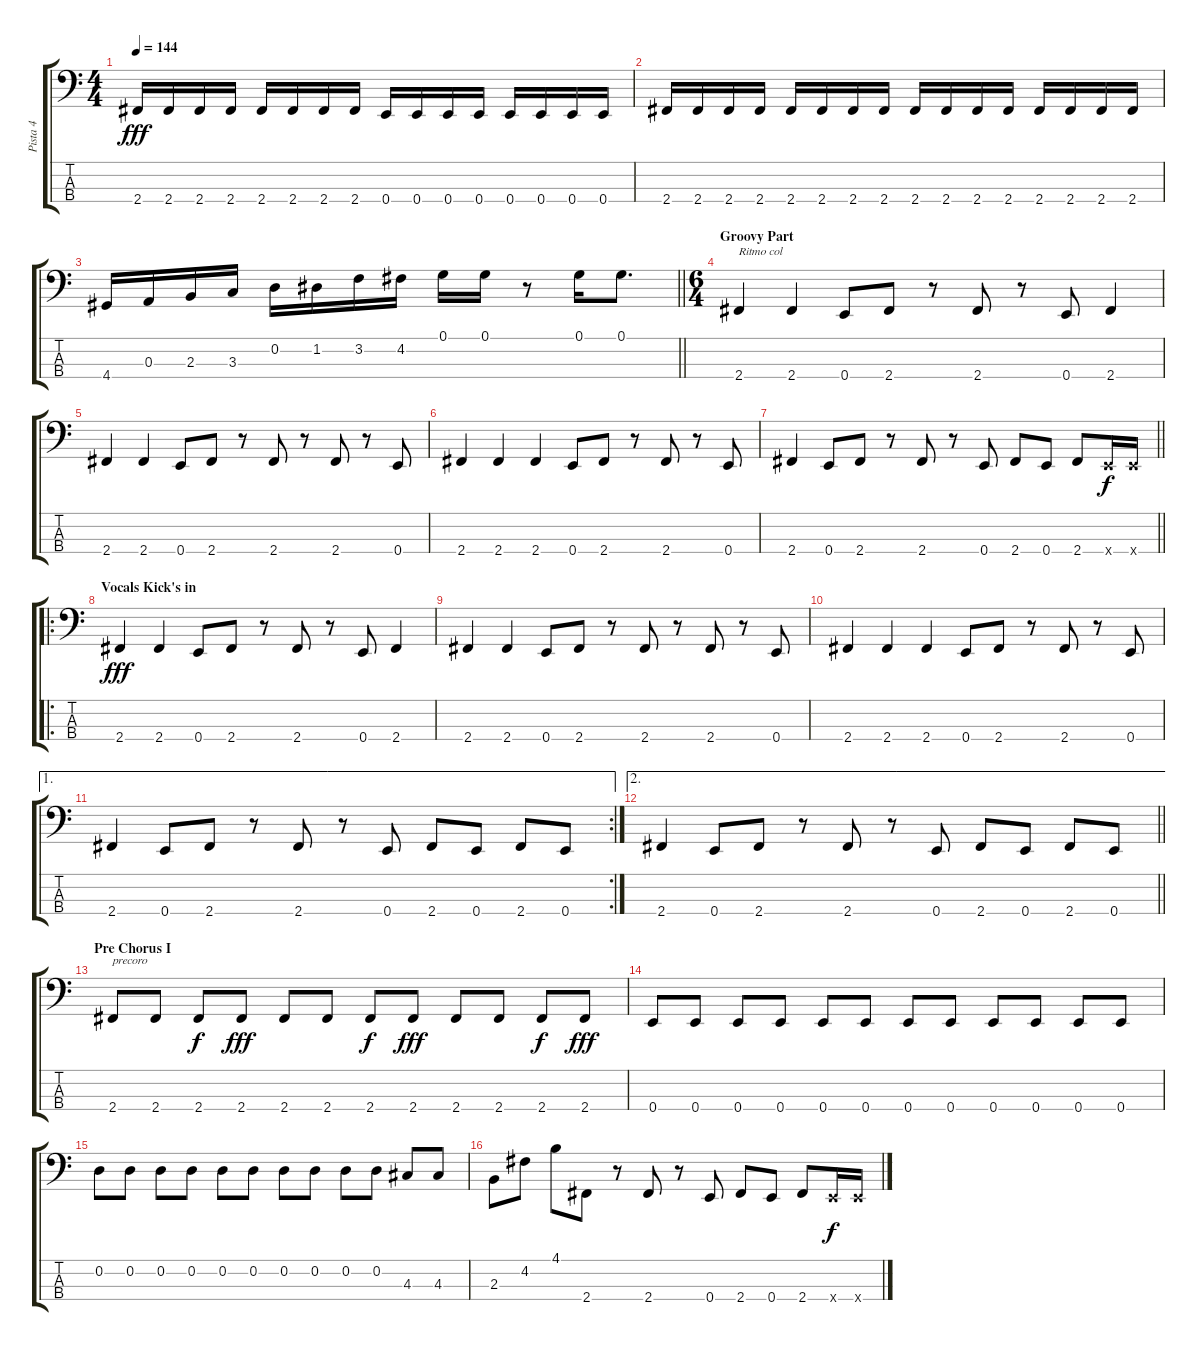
\track ("Pista 4" "Pista 4") {instrument electricbassfinger}
\staff {score tabs}
\tuning (G2 D2 A1 E1) {hide}
\ts (4 4)
\tempo 144
\clef f4
\ks c
2.4.16{dy fff} 2.4.16 2.4.16 2.4.16 2.4.16 2.4.16 2.4.16 2.4.16 0.4.16 0.4.16 0.4.16 0.4.16 0.4.16 0.4.16 0.4.16 0.4.16 |
2.4.16 2.4.16 2.4.16 2.4.16 2.4.16 2.4.16 2.4.16 2.4.16 2.4.16 2.4.16 2.4.16 2.4.16 2.4.16 2.4.16 2.4.16 2.4.16 |
\barLineRight lightlight
4.4.16 0.3.16 2.3.16 3.3.16 0.2.16 1.2.16 3.2.16 4.2.16 0.1.16 0.1.16 r.8 0.1.16 0.1.8{d} |
\ts (6 4)
\section ("" "Groovy Part")
2.4.4{txt "Ritmo col"} 2.4.4 0.4.8 2.4.8 r.8 2.4.8 r.8 0.4.8 2.4.4 |
2.4.4 2.4.4 0.4.8 2.4.8 r.8 2.4.8 r.8 2.4.8 r.8 0.4.8 |
2.4.4 2.4.4 2.4.4 0.4.8 2.4.8 r.8 2.4.8 r.8 0.4.8 |
\barLineRight lightlight
2.4.4 0.4.8 2.4.8 r.8 2.4.8 r.8 0.4.8 2.4.8 0.4.8 2.4.8 0.4{x}.16{dy f} 0.4{x}.16 |
\ro
\section ("" "Vocals Kick's in")
2.4.4{dy fff} 2.4.4 0.4.8 2.4.8 r.8 2.4.8 r.8 0.4.8 2.4.4 |
2.4.4 2.4.4 0.4.8 2.4.8 r.8 2.4.8 r.8 2.4.8 r.8 0.4.8 |
2.4.4 2.4.4 2.4.4 0.4.8 2.4.8 r.8 2.4.8 r.8 0.4.8 |
\ae 1
\rc 2
2.4.4 0.4.8 2.4.8 r.8 2.4.8 r.8 0.4.8 2.4.8 0.4.8 2.4.8 0.4.8 |
\ae 2
\barLineRight lightlight
2.4.4 0.4.8 2.4.8 r.8 2.4.8 r.8 0.4.8 2.4.8 0.4.8 2.4.8 0.4.8 |
\section ("" "Pre Chorus I")
2.4.8{txt "precoro"} 2.4.8 2.4.8{dy f} 2.4.8{dy fff} 2.4.8 2.4.8 2.4.8{dy f} 2.4.8{dy fff} 2.4.8 2.4.8 2.4.8{dy f} 2.4.8{dy fff} |
0.4.8 0.4.8 0.4.8 0.4.8 0.4.8 0.4.8 0.4.8 0.4.8 0.4.8 0.4.8 0.4.8 0.4.8 |
0.2.8 0.2.8 0.2.8 0.2.8 0.2.8 0.2.8 0.2.8 0.2.8 0.2.8 0.2.8 4.3.8 4.3.8 |
2.3.8 4.2.8 4.1.8 2.4.8 r.8 2.4.8 r.8 0.4.8 2.4.8 0.4.8 2.4.8 0.4{x}.16{dy f} 0.4{x}.16
